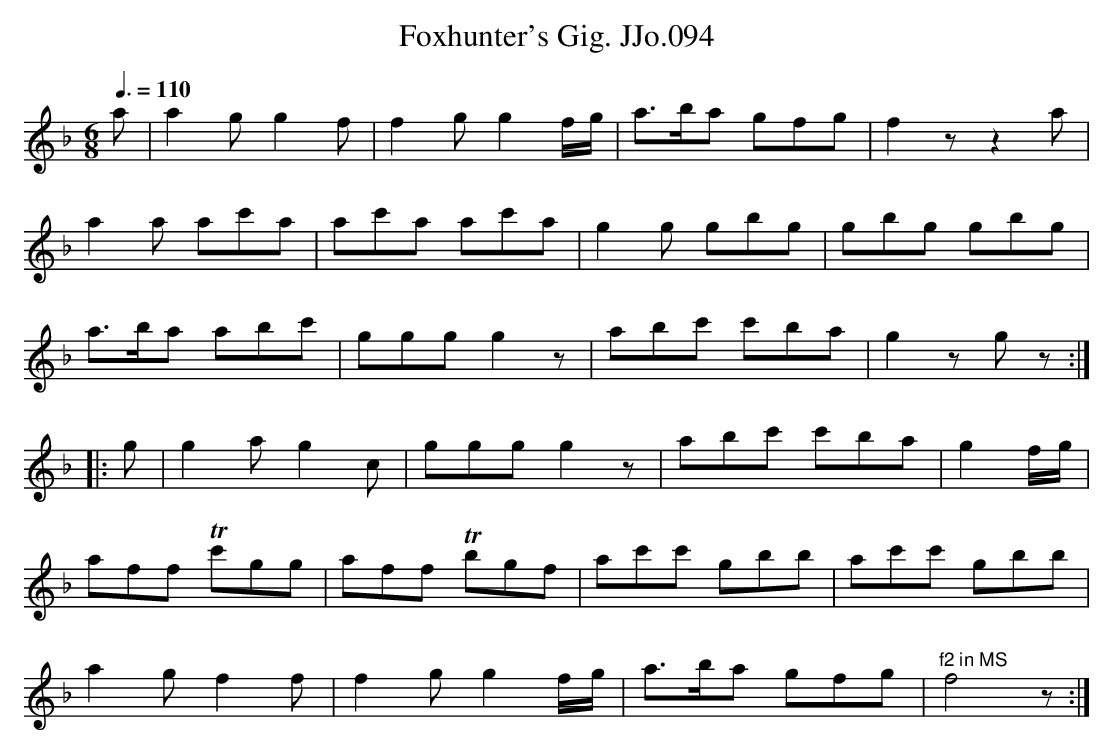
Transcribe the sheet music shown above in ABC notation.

X:1
T:Foxhunter's Gig. JJo.094
L:1/8
M:6/8
Q:3/8=110
K:F
a|a2gg2f|f2gg2f/g/|a>ba gfg|f2zz2a|!
a2a ac'a|ac'a ac'a|g2g gbg|gbg gbg|!
a>ba abc'|ggg g2z|abc' c'ba|g2zgz::!
g|g2a g2c|gggg2z|abc' c'ba|g2 f/g/|!
aff Tc'gg|aff Tbgf|ac'c' gbb|ac'c' gbb|!
a2gf2f|f2gg2f/g/|a>ba gfg|"f2 in MS"f4z:|
